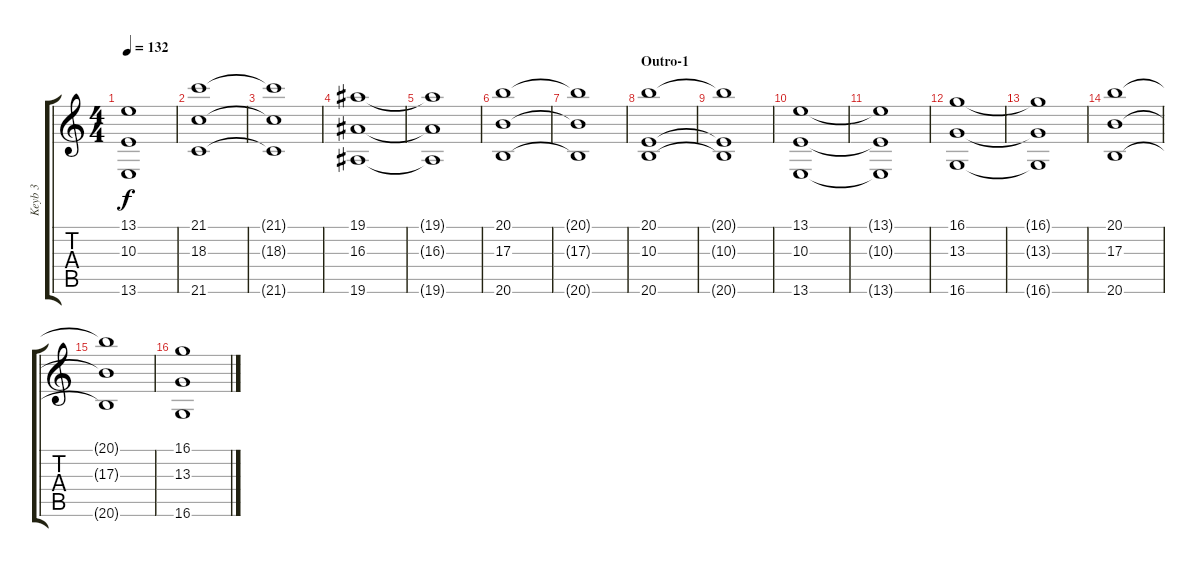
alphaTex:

\track ("Keyb 3" "Keyb 3") {instrument stringensemble2}
\staff {score tabs}
\tuning (Eb4 Bb3 Gb3 Db3 Ab2 Eb2) {hide}
\ts (4 4)
\tempo 132
\clef g2
\ks c
(13.1{t} 10.3{t} 13.6{t}).1{dy f} |
(21.1 18.3 21.6).1 |
(21.1{t} 18.3{t} 21.6{t}).1 |
(19.1 16.3 19.6).1 |
(19.1{t} 16.3{t} 19.6{t}).1 |
(20.1 17.3 20.6).1 |
(20.1{t} 17.3{t} 20.6{t}).1 |
\section ("" "Outro-1")
(20.1 10.3 20.6).1 |
(20.1{t} 10.3{t} 20.6{t}).1 |
(13.1 10.3 13.6).1 |
(13.1{t} 10.3{t} 13.6{t}).1 |
(16.1 13.3 16.6).1 |
(16.1{t} 13.3{t} 16.6{t}).1 |
(20.1 17.3 20.6).1 |
(20.1{t} 17.3{t} 20.6{t}).1 |
(16.1 13.3 16.6).1
